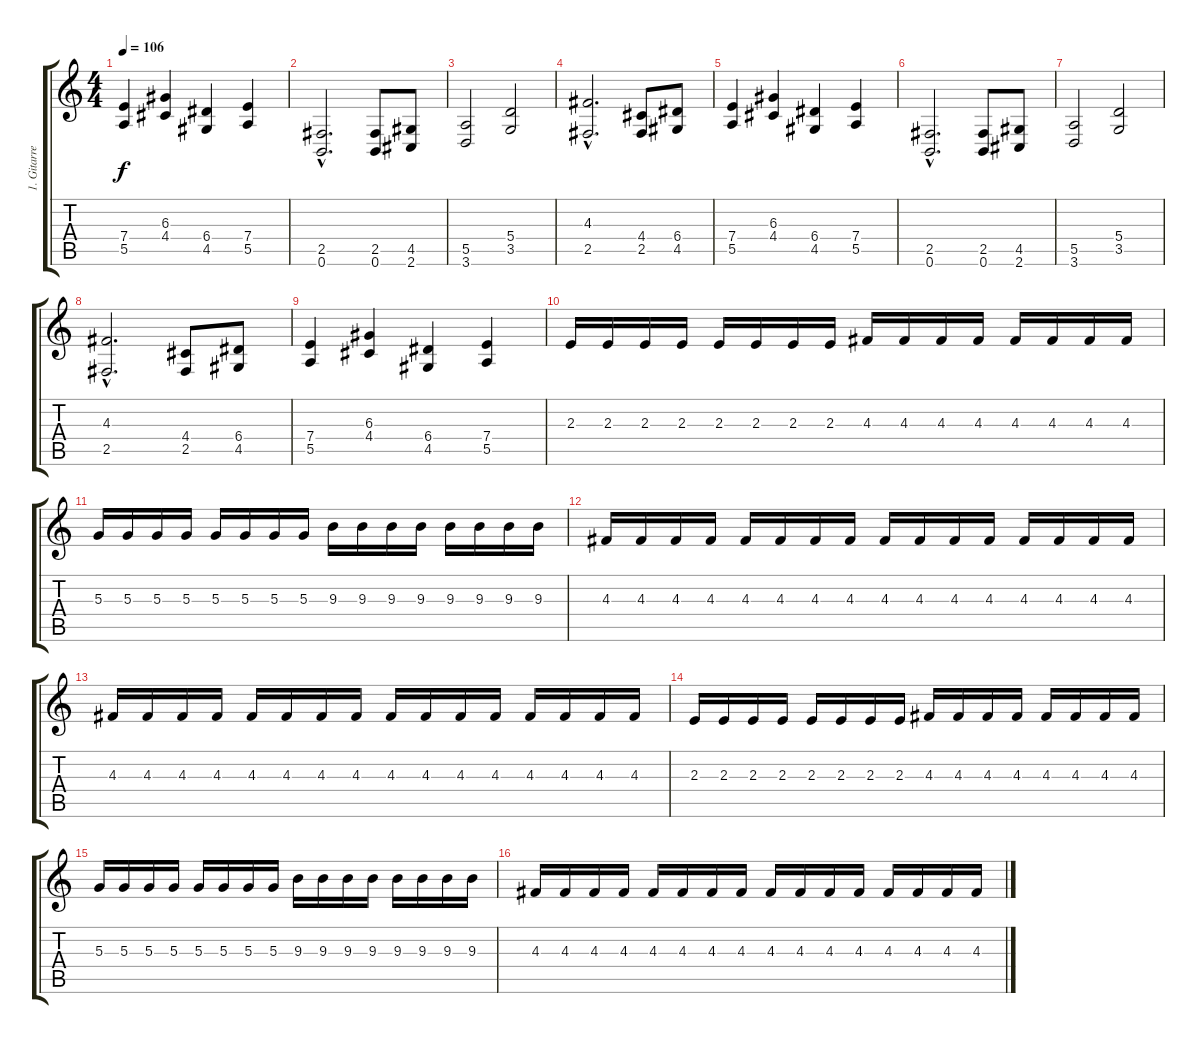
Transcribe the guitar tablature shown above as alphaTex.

\track ("1. Gitarre" "1. Gitarre") {instrument distortionguitar}
\staff {score tabs}
\tuning (B3 Gb3 D3 A2 E2 B1) {hide}
\ts (4 4)
\tempo 106
\clef g2
\ks c
(7.4 5.5).4{dy f} (6.3 4.4).4 (6.4 4.5).4 (7.4 5.5).4 |
(2.5{hac} 0.6{hac}).2{d} (2.5 0.6).8 (4.5 2.6).8 |
(5.5 3.6).2 (5.4 3.5).2 |
(4.3{hac} 2.5{hac}).2{d} (4.4 2.5).8 (6.4 4.5).8 |
(7.4 5.5).4 (6.3 4.4).4 (6.4 4.5).4 (7.4 5.5).4 |
(2.5{hac} 0.6{hac}).2{d} (2.5 0.6).8 (4.5 2.6).8 |
(5.5 3.6).2 (5.4 3.5).2 |
(4.3{hac} 2.5{hac}).2{d} (4.4 2.5).8 (6.4 4.5).8 |
(7.4 5.5).4 (6.3 4.4).4 (6.4 4.5).4 (7.4 5.5).4 |
2.3.16 2.3.16 2.3.16 2.3.16 2.3.16 2.3.16 2.3.16 2.3.16 4.3.16 4.3.16 4.3.16 4.3.16 4.3.16 4.3.16 4.3.16 4.3.16 |
5.3.16 5.3.16 5.3.16 5.3.16 5.3.16 5.3.16 5.3.16 5.3.16 9.3.16 9.3.16 9.3.16 9.3.16 9.3.16 9.3.16 9.3.16 9.3.16 |
4.3.16 4.3.16 4.3.16 4.3.16 4.3.16 4.3.16 4.3.16 4.3.16 4.3.16 4.3.16 4.3.16 4.3.16 4.3.16 4.3.16 4.3.16 4.3.16 |
4.3.16 4.3.16 4.3.16 4.3.16 4.3.16 4.3.16 4.3.16 4.3.16 4.3.16 4.3.16 4.3.16 4.3.16 4.3.16 4.3.16 4.3.16 4.3.16 |
2.3.16 2.3.16 2.3.16 2.3.16 2.3.16 2.3.16 2.3.16 2.3.16 4.3.16 4.3.16 4.3.16 4.3.16 4.3.16 4.3.16 4.3.16 4.3.16 |
5.3.16 5.3.16 5.3.16 5.3.16 5.3.16 5.3.16 5.3.16 5.3.16 9.3.16 9.3.16 9.3.16 9.3.16 9.3.16 9.3.16 9.3.16 9.3.16 |
4.3.16 4.3.16 4.3.16 4.3.16 4.3.16 4.3.16 4.3.16 4.3.16 4.3.16 4.3.16 4.3.16 4.3.16 4.3.16 4.3.16 4.3.16 4.3.16
